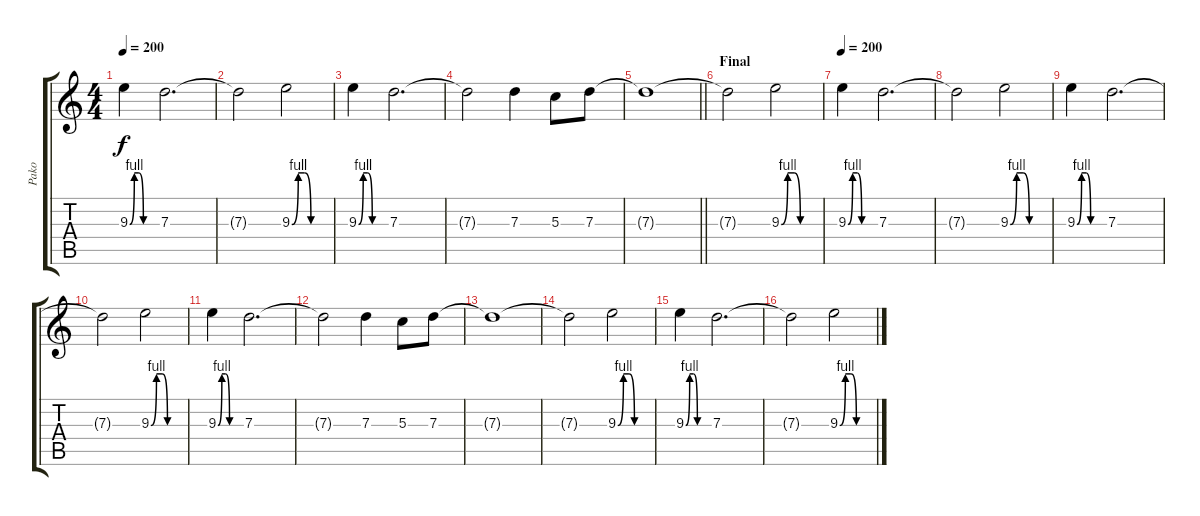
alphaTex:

\track ("Pako" "Pako") {instrument distortionguitar}
\staff {score tabs}
\tuning (E4 B3 G3 D3 A2 E2) {hide}
\ts (4 4)
\tempo 200
\clef g2
\ks c
9.3{be (custom 0 0 10 4 20 4 30 0 60 0)}.4{dy f} 7.3.2{d} |
7.3{t}.2 9.3{be (custom 0 0 10 4 20 4 30 0 60 0)}.2 |
9.3{be (custom 0 0 10 4 20 4 30 0 60 0)}.4 7.3.2{d} |
7.3{t}.2 7.3.4 5.3.8 7.3.8 |
\barLineRight lightlight
7.3{t}.1 |
\section ("" "Final")
7.3{t}.2 9.3{be (custom 0 0 10 4 20 4 30 0 60 0)}.2 |
\tempo 200
9.3{be (custom 0 0 10 4 20 4 30 0 60 0)}.4 7.3.2{d} |
7.3{t}.2 9.3{be (custom 0 0 10 4 20 4 30 0 60 0)}.2 |
9.3{be (custom 0 0 10 4 20 4 30 0 60 0)}.4 7.3.2{d} |
7.3{t}.2 9.3{be (custom 0 0 10 4 20 4 30 0 60 0)}.2 |
9.3{be (custom 0 0 10 4 20 4 30 0 60 0)}.4 7.3.2{d} |
7.3{t}.2 7.3.4 5.3.8 7.3.8 |
7.3{t}.1 |
7.3{t}.2 9.3{be (custom 0 0 10 4 20 4 30 0 60 0)}.2 |
9.3{be (custom 0 0 10 4 20 4 30 0 60 0)}.4 7.3.2{d} |
7.3{t}.2 9.3{be (custom 0 0 10 4 20 4 30 0 60 0)}.2
